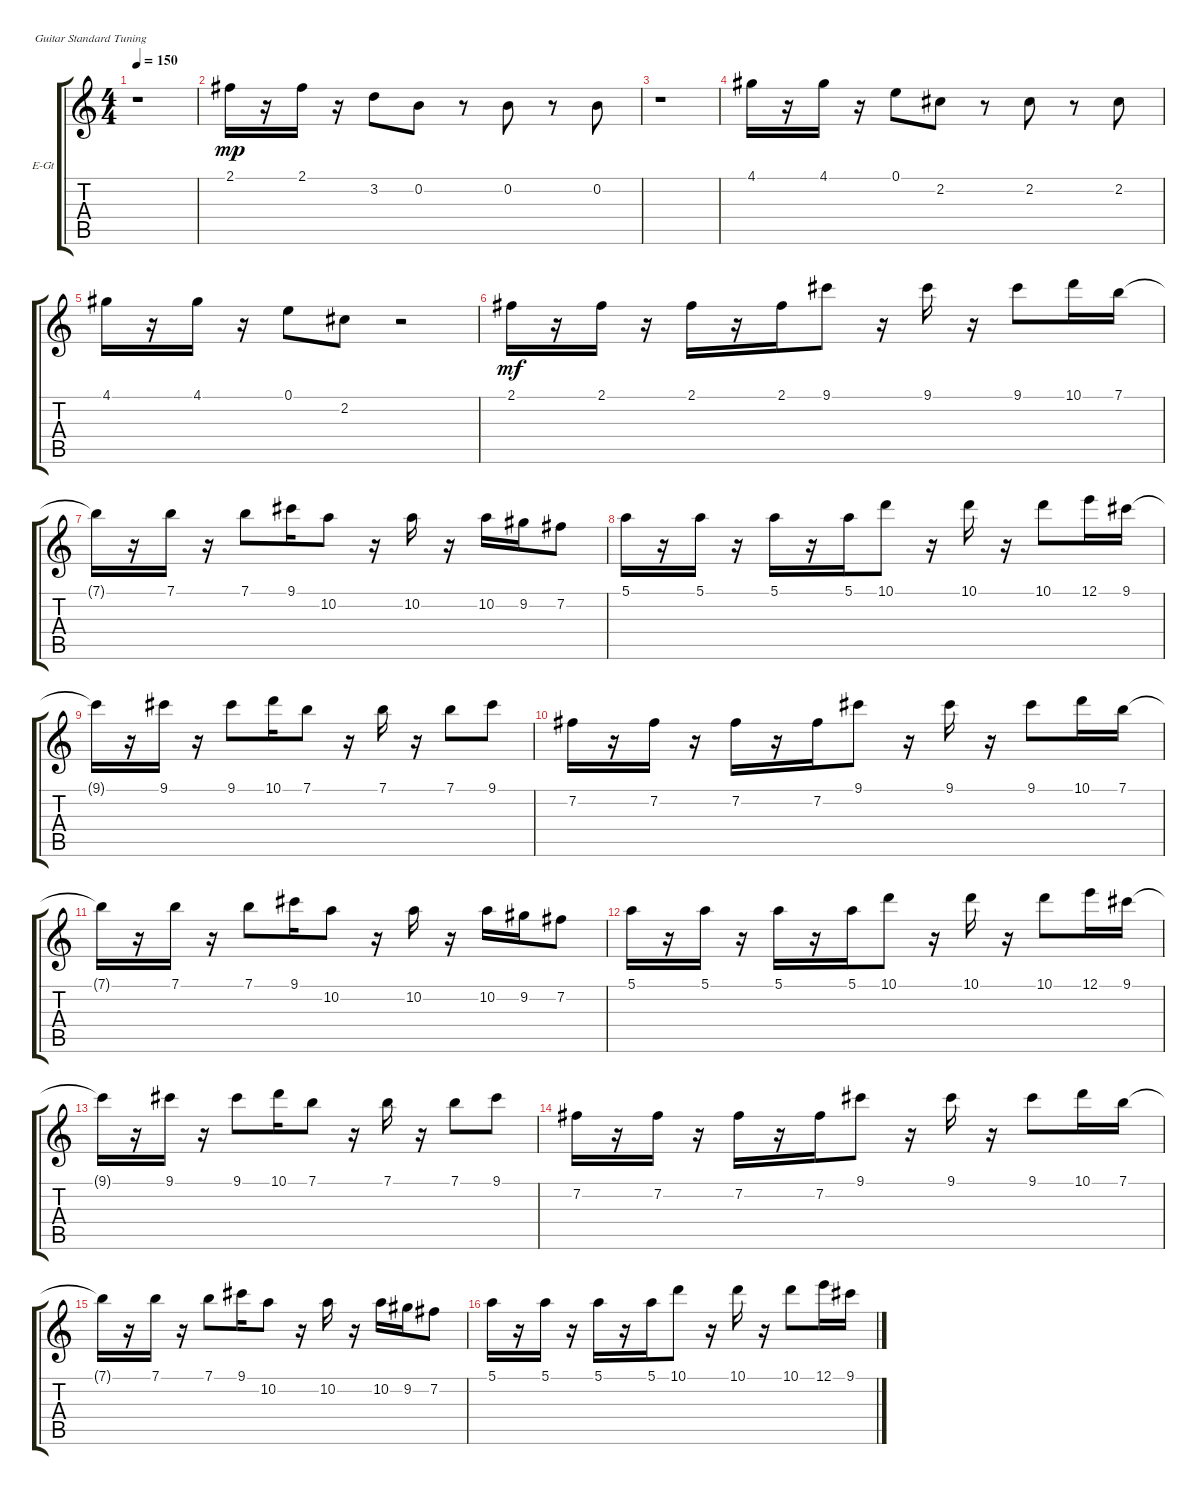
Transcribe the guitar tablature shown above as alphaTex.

\bracketExtendMode groupsimilarinstruments
\firstSystemTrackNameOrientation horizontal
\otherSystemsTrackNameOrientation horizontal
\track ("Electric Guitar Solo" "E-Gt") {solo instrument overdrivenguitar}
\staff {score tabs}
\tuning (E4 B3 G3 D3 A2 E2)
\ts (4 4)
\tempo 150
\clef g2
\ks c
r.1{dy mp} |
2.1.16 r.16 2.1.16 r.16 3.2.8 0.2.8 r.8 0.2.8 r.8 0.2.8 |
r.1 |
4.1.16 r.16 4.1.16 r.16 0.1.8 2.2.8 r.8 2.2.8 r.8 2.2.8 |
4.1.16 r.16 4.1.16 r.16 0.1.8 2.2.8 r.2 |
2.1.16{dy mf} r.16 2.1.16 r.16 2.1.16 r.16 2.1.16 9.1.8 r.16 9.1.16 r.16 9.1.8 10.1.16 7.1.16 |
7.1{t}.16 r.16 7.1.16 r.16 7.1.8 9.1.16 10.2.8 r.16 10.2.16 r.16 10.2.16 9.2.16 7.2.8 |
5.1.16 r.16 5.1.16 r.16 5.1.16 r.16 5.1.16 10.1.8 r.16 10.1.16 r.16 10.1.8 12.1.16 9.1.16 |
9.1{t}.16 r.16 9.1.16 r.16 9.1.8 10.1.16 7.1.8 r.16 7.1.16 r.16 7.1.8 9.1.8 |
7.2.16 r.16 7.2.16 r.16 7.2.16 r.16 7.2.16 9.1.8 r.16 9.1.16 r.16 9.1.8 10.1.16 7.1.16 |
7.1{t}.16 r.16 7.1.16 r.16 7.1.8 9.1.16 10.2.8 r.16 10.2.16 r.16 10.2.16 9.2.16 7.2.8 |
5.1.16 r.16 5.1.16 r.16 5.1.16 r.16 5.1.16 10.1.8 r.16 10.1.16 r.16 10.1.8 12.1.16 9.1.16 |
9.1{t}.16 r.16 9.1.16 r.16 9.1.8 10.1.16 7.1.8 r.16 7.1.16 r.16 7.1.8 9.1.8 |
7.2.16 r.16 7.2.16 r.16 7.2.16 r.16 7.2.16 9.1.8 r.16 9.1.16 r.16 9.1.8 10.1.16 7.1.16 |
7.1{t}.16 r.16 7.1.16 r.16 7.1.8 9.1.16 10.2.8 r.16 10.2.16 r.16 10.2.16 9.2.16 7.2.8 |
5.1.16 r.16 5.1.16 r.16 5.1.16 r.16 5.1.16 10.1.8 r.16 10.1.16 r.16 10.1.8 12.1.16 9.1.16
